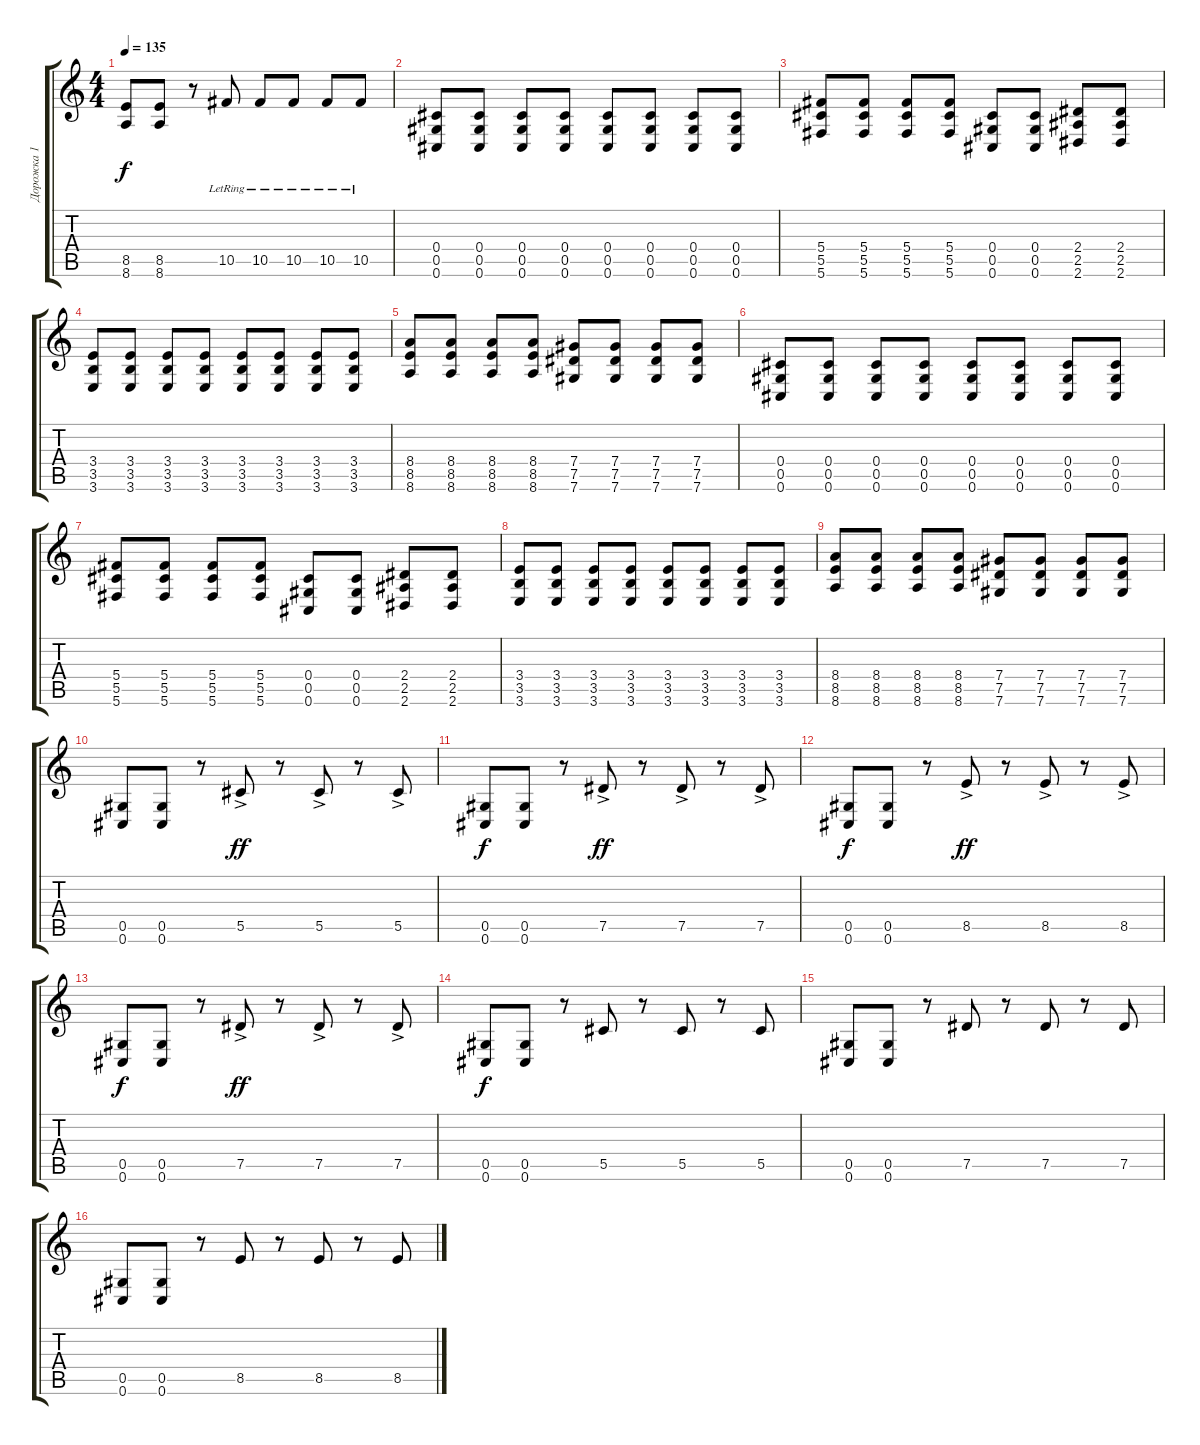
\track ("Дорожка 1" "Дорожка 1") {instrument overdrivenguitar}
\staff {score tabs}
\tuning (Eb4 Bb3 Gb3 Db3 Ab2 Db2) {hide}
\ts (4 4)
\tempo 135
\clef g2
\ks c
(8.5 8.6).8{dy f} (8.5 8.6).8 r.8 10.5{lr}.8 10.5{lr}.8 10.5{lr}.8 10.5{lr}.8 10.5{lr}.8 |
(0.4 0.5 0.6).8 (0.4 0.5 0.6).8 (0.4 0.5 0.6).8 (0.4 0.5 0.6).8 (0.4 0.5 0.6).8 (0.4 0.5 0.6).8 (0.4 0.5 0.6).8 (0.4 0.5 0.6).8 |
(5.4 5.5 5.6).8 (5.4 5.5 5.6).8 (5.4 5.5 5.6).8 (5.4 5.5 5.6).8 (0.4 0.5 0.6).8 (0.4 0.5 0.6).8 (2.4 2.5 2.6).8 (2.4 2.5 2.6).8 |
(3.4 3.5 3.6).8 (3.4 3.5 3.6).8 (3.4 3.5 3.6).8 (3.4 3.5 3.6).8 (3.4 3.5 3.6).8 (3.4 3.5 3.6).8 (3.4 3.5 3.6).8 (3.4 3.5 3.6).8 |
(8.4 8.5 8.6).8 (8.4 8.5 8.6).8 (8.4 8.5 8.6).8 (8.4 8.5 8.6).8 (7.4 7.5 7.6).8 (7.4 7.5 7.6).8 (7.4 7.5 7.6).8 (7.4 7.5 7.6).8 |
(0.4 0.5 0.6).8 (0.4 0.5 0.6).8 (0.4 0.5 0.6).8 (0.4 0.5 0.6).8 (0.4 0.5 0.6).8 (0.4 0.5 0.6).8 (0.4 0.5 0.6).8 (0.4 0.5 0.6).8 |
(5.4 5.5 5.6).8 (5.4 5.5 5.6).8 (5.4 5.5 5.6).8 (5.4 5.5 5.6).8 (0.4 0.5 0.6).8 (0.4 0.5 0.6).8 (2.4 2.5 2.6).8 (2.4 2.5 2.6).8 |
(3.4 3.5 3.6).8 (3.4 3.5 3.6).8 (3.4 3.5 3.6).8 (3.4 3.5 3.6).8 (3.4 3.5 3.6).8 (3.4 3.5 3.6).8 (3.4 3.5 3.6).8 (3.4 3.5 3.6).8 |
(8.4 8.5 8.6).8 (8.4 8.5 8.6).8 (8.4 8.5 8.6).8 (8.4 8.5 8.6).8 (7.4 7.5 7.6).8 (7.4 7.5 7.6).8 (7.4 7.5 7.6).8 (7.4 7.5 7.6).8 |
(0.5 0.6).8 (0.5 0.6).8 r.8 5.5{ac}.8{dy ff} r.8 5.5{ac}.8 r.8 5.5{ac}.8 |
(0.5 0.6).8{dy f} (0.5 0.6).8 r.8 7.5{ac}.8{dy ff} r.8 7.5{ac}.8 r.8 7.5{ac}.8 |
(0.5 0.6).8{dy f} (0.5 0.6).8 r.8 8.5{ac}.8{dy ff} r.8 8.5{ac}.8 r.8 8.5{ac}.8 |
(0.5 0.6).8{dy f} (0.5 0.6).8 r.8 7.5{ac}.8{dy ff} r.8 7.5{ac}.8 r.8 7.5{ac}.8 |
(0.5 0.6).8{dy f} (0.5 0.6).8 r.8 5.5.8 r.8 5.5.8 r.8 5.5.8 |
(0.5 0.6).8 (0.5 0.6).8 r.8 7.5.8 r.8 7.5.8 r.8 7.5.8 |
(0.5 0.6).8 (0.5 0.6).8 r.8 8.5.8 r.8 8.5.8 r.8 8.5.8
